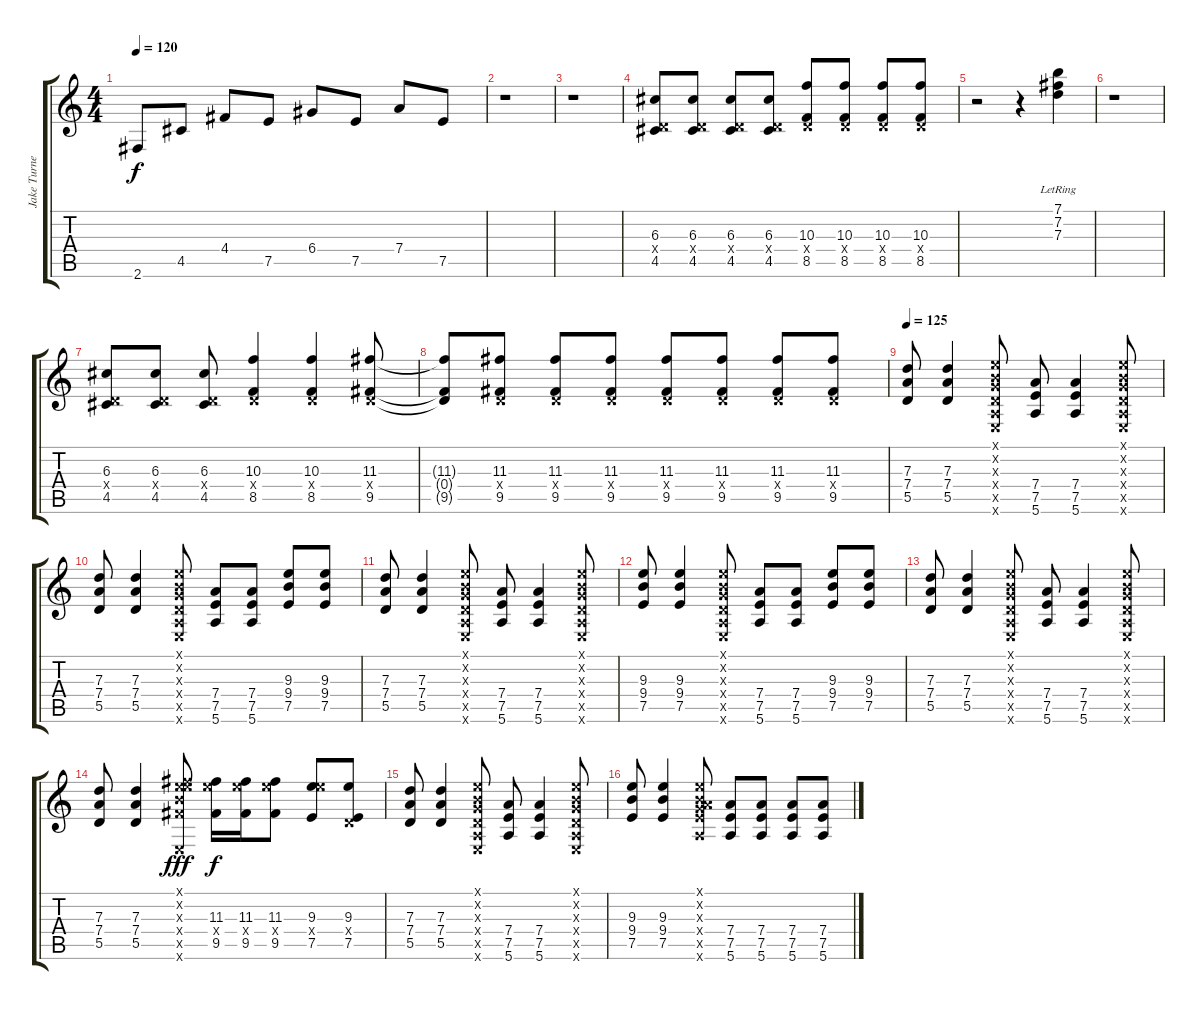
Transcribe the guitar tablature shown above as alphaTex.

\track ("Jake Turner" "Jake Turne") {instrument acousticguitarsteel}
\staff {score tabs}
\tuning (E4 B3 G3 D3 A2 E2) {hide}
\ts (4 4)
\tempo 120
\clef g2
\ks c
2.6.8{dy f} 4.5.8 4.4.8 7.5.8 6.4.8 7.5.8 7.4.8 7.5.8 |
r.1 |
r.1 |
(6.3 0.4{x} 4.5).8 (6.3 0.4{x} 4.5).8 (6.3 0.4{x} 4.5).8 (6.3 0.4{x} 4.5).8 (10.3 0.4{x} 8.5).8 (10.3 0.4{x} 8.5).8 (10.3 0.4{x} 8.5).8 (10.3 0.4{x} 8.5).8 |
r.2 r.4 (7.1{lr} 7.2{lr} 7.3).4 |
r.1 |
(6.3 0.4{x} 4.5).8 (6.3 0.4{x} 4.5).8 (6.3 0.4{x} 4.5).8 (10.3 0.4{x} 8.5).4 (10.3 0.4{x} 8.5).4 (11.3 0.4{x} 9.5).8 |
(11.3{t} 0.4{t} 9.5{t}).8 (11.3 0.4{x} 9.5).8 (11.3 0.4{x} 9.5).8 (11.3 0.4{x} 9.5).8 (11.3 0.4{x} 9.5).8 (11.3 0.4{x} 9.5).8 (11.3 0.4{x} 9.5).8 (11.3 0.4{x} 9.5).8 |
\tempo 125
(7.3 7.4 5.5).8 (7.3 7.4 5.5).4 (0.1{x} 0.2{x} 0.3{x} 0.4{x} 0.5{x} 0.6{x}).8 (7.4 7.5 5.6).8 (7.4 7.5 5.6).4 (0.1{x} 0.2{x} 0.3{x} 0.4{x} 0.5{x} 0.6{x}).8 |
(7.3 7.4 5.5).8 (7.3 7.4 5.5).4 (0.1{x} 0.2{x} 0.3{x} 0.4{x} 0.5{x} 0.6{x}).8 (7.4 7.5 5.6).8 (7.4 7.5 5.6).8 (9.3 9.4 7.5).8 (9.3 9.4 7.5).8 |
(7.3 7.4 5.5).8 (7.3 7.4 5.5).4 (0.1{x} 0.2{x} 0.3{x} 0.4{x} 0.5{x} 0.6{x}).8 (7.4 7.5 5.6).8 (7.4 7.5 5.6).4 (0.1{x} 0.2{x} 0.3{x} 0.4{x} 0.5{x} 0.6{x}).8 |
(9.3 9.4 7.5).8 (9.3 9.4 7.5).4 (0.1{x} 0.2{x} 0.3{x} 0.4{x} 0.5{x} 0.6{x}).8 (7.4 7.5 5.6).8 (7.4 7.5 5.6).8 (9.3 9.4 7.5).8 (9.3 9.4 7.5).8 |
(7.3 7.4 5.5).8 (7.3 7.4 5.5).4 (0.1{x} 0.2{x} 0.3{x} 0.4{x} 0.5{x} 0.6{x}).8 (7.4 7.5 5.6).8 (7.4 7.5 5.6).4 (0.1{x} 0.2{x} 0.3{x} 0.4{x} 0.5{x} 0.6{x}).8 |
(7.3 7.4 5.5).8 (7.3 7.4 5.5).4 (0.1{x} 0.2{x} 11.3{x} 14.4{x} 9.5{x} 0.6{x}).8{dy fff} (11.3 14.4{x} 9.5).16{dy f} (11.3 14.4{x} 9.5).16 (11.3 14.4{x} 9.5).8 (9.3 14.4{x} 7.5).8 (9.3 0.4{x} 7.5).8 |
(7.3 7.4 5.5).8 (7.3 7.4 5.5).4 (0.1{x} 0.2{x} 0.3{x} 0.4{x} 0.5{x} 0.6{x}).8 (7.4 7.5 5.6).8 (7.4 7.5 5.6).4 (0.1{x} 0.2{x} 0.3{x} 0.4{x} 0.5{x} 0.6{x}).8 |
(9.3 9.4 7.5).8 (9.3 9.4 7.5).4 (0.1{x} 0.2{x} 0.3{x} 7.4{x} 7.5{x} 5.6{x}).8 (7.4 7.5 5.6).8 (7.4 7.5 5.6).8 (7.4 7.5 5.6).8 (7.4 7.5 5.6).8
